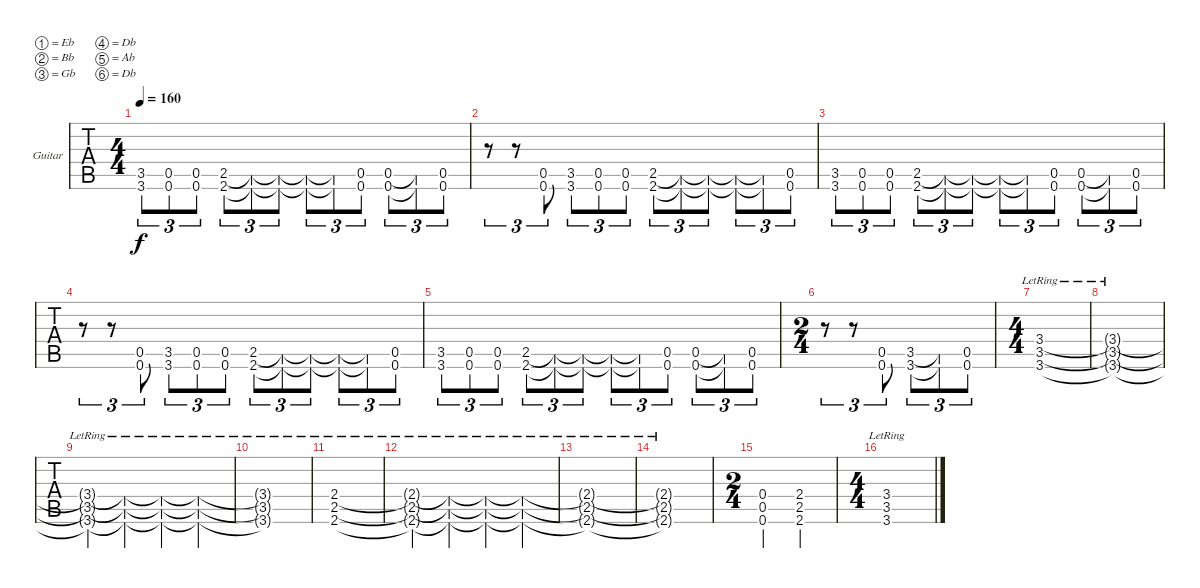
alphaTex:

\bracketExtendMode groupsimilarinstruments
\firstSystemTrackNameOrientation horizontal
\otherSystemsTrackNameOrientation horizontal
\track ("Felipe" "Guitar") {instrument distortionguitar}
\staff {tabs}
\tuning (Eb4 Bb3 Gb3 Db3 Ab2 Db2)
\ts (4 4)
\tempo 160
\clef g2
\ks c
(3.5 3.6).8{tu (3 2) dy f} (0.5{acc #} 0.6{acc #}).8{tu (3 2)} (0.5{acc #} 0.6{acc #}).8{tu (3 2)} (2.5{acc #} 2.6{acc #}).8{tu (3 2)} (2.5{t acc #} 2.6{t acc #}).8{tu (3 2)} (2.6{t acc #} 2.5{t acc #}).8{tu (3 2)} (2.6{t acc #} 2.5{t acc #}).8{tu (3 2)} (2.5{t acc #} 2.6{t acc #}).8{tu (3 2)} (0.5{acc #} 0.6{acc #}).8{tu (3 2)} (0.5{acc #} 0.6{acc #}).8{tu (3 2)} (0.5{t acc #} 0.6{t acc #}).8{tu (3 2)} (0.5{acc #} 0.6{acc #}).8{tu (3 2)} |
r.8{tu (3 2)} r.8{tu (3 2)} (0.5{acc #} 0.6{acc #}).8{tu (3 2)} (3.5 3.6).8{tu (3 2)} (0.5{acc #} 0.6{acc #}).8{tu (3 2)} (0.5{acc #} 0.6{acc #}).8{tu (3 2)} (2.5{acc #} 2.6{acc #}).8{tu (3 2)} (2.5{t acc #} 2.6{t acc #}).8{tu (3 2)} (2.5{t acc #} 2.6{t acc #}).8{tu (3 2)} (2.5{t acc #} 2.6{t acc #}).8{tu (3 2)} (2.5{t acc #} 2.6{t acc #}).8{tu (3 2)} (0.5{acc #} 0.6{acc #}).8{tu (3 2)} |
(3.5 3.6).8{tu (3 2)} (0.5{acc #} 0.6{acc #}).8{tu (3 2)} (0.5{acc #} 0.6{acc #}).8{tu (3 2)} (2.5{acc #} 2.6{acc #}).8{tu (3 2)} (2.5{t acc #} 2.6{t acc #}).8{tu (3 2)} (2.6{t acc #} 2.5{t acc #}).8{tu (3 2)} (2.6{t acc #} 2.5{t acc #}).8{tu (3 2)} (2.5{t acc #} 2.6{t acc #}).8{tu (3 2)} (0.5{acc #} 0.6{acc #}).8{tu (3 2)} (0.5{acc #} 0.6{acc #}).8{tu (3 2)} (0.5{t acc #} 0.6{t acc #}).8{tu (3 2)} (0.5{acc #} 0.6{acc #}).8{tu (3 2)} |
r.8{tu (3 2)} r.8{tu (3 2)} (0.5{acc #} 0.6{acc #}).8{tu (3 2)} (3.5 3.6).8{tu (3 2)} (0.5{acc #} 0.6{acc #}).8{tu (3 2)} (0.5{acc #} 0.6{acc #}).8{tu (3 2)} (2.5{acc #} 2.6{acc #}).8{tu (3 2)} (2.5{t acc #} 2.6{t acc #}).8{tu (3 2)} (2.5{t acc #} 2.6{t acc #}).8{tu (3 2)} (2.5{t acc #} 2.6{t acc #}).8{tu (3 2)} (2.5{t acc #} 2.6{t acc #}).8{tu (3 2)} (0.5{acc #} 0.6{acc #}).8{tu (3 2)} |
(3.5 3.6).8{tu (3 2)} (0.5{acc #} 0.6{acc #}).8{tu (3 2)} (0.5{acc #} 0.6{acc #}).8{tu (3 2)} (2.5{acc #} 2.6{acc #}).8{tu (3 2)} (2.5{t acc #} 2.6{t acc #}).8{tu (3 2)} (2.6{t acc #} 2.5{t acc #}).8{tu (3 2)} (2.6{t acc #} 2.5{t acc #}).8{tu (3 2)} (2.5{t acc #} 2.6{t acc #}).8{tu (3 2)} (0.5{acc #} 0.6{acc #}).8{tu (3 2)} (0.5{acc #} 0.6{acc #}).8{tu (3 2)} (0.5{t acc #} 0.6{t acc #}).8{tu (3 2)} (0.5{acc #} 0.6{acc #}).8{tu (3 2)} |
\ts (2 4)
\beaming (8 2 2)
r.8{tu (3 2)} r.8{tu (3 2)} (0.5{acc #} 0.6{acc #}).8{tu (3 2)} (3.5 3.6).8{tu (3 2)} (3.5{t} 3.6{t}).8{tu (3 2)} (0.5{acc #} 0.6{acc #}).8{tu (3 2)} |
\ts (4 4)
\beaming (8 2 2 2 2)
(3.4{lr} 3.5{lr} 3.6{lr}).1 |
(3.4{lr t} 3.5{lr t} 3.6{lr t}).1 |
(3.4{lr t} 3.5{lr t} 3.6{lr t}).4 (3.4{lr t} 3.5{lr t} 3.6{lr t}).4 (3.4{lr t} 3.5{lr t} 3.6{lr t}).4 (3.4{lr t} 3.5{lr t} 3.6{lr t}).4 |
(3.6{lr t} 3.5{lr t} 3.4{lr t}).1 |
(2.4{lr acc #} 2.5{lr acc #} 2.6{lr acc #}).1 |
(2.4{lr t acc #} 2.5{lr t acc #} 2.6{lr t acc #}).4 (2.4{lr t acc #} 2.5{lr t acc #} 2.6{lr t acc #}).4 (2.4{lr t acc #} 2.5{lr t acc #} 2.6{lr t acc #}).4 (2.4{lr t acc #} 2.5{lr t acc #} 2.6{lr t acc #}).4 |
(2.6{lr t acc #} 2.5{lr t acc #} 2.4{lr t acc #}).1 |
(2.5{lr t acc #} 2.6{lr t acc #} 2.4{lr t acc #}).1 |
\ts (2 4)
\beaming (8 2 2)
(0.4{acc #} 0.5{acc #} 0.6{acc #}).4 (2.4{acc #} 2.5{acc #} 2.6{acc #}).4 |
\ts (4 4)
\beaming (8 2 2 4)
(3.4{lr} 3.5{lr} 3.6{lr}).1
